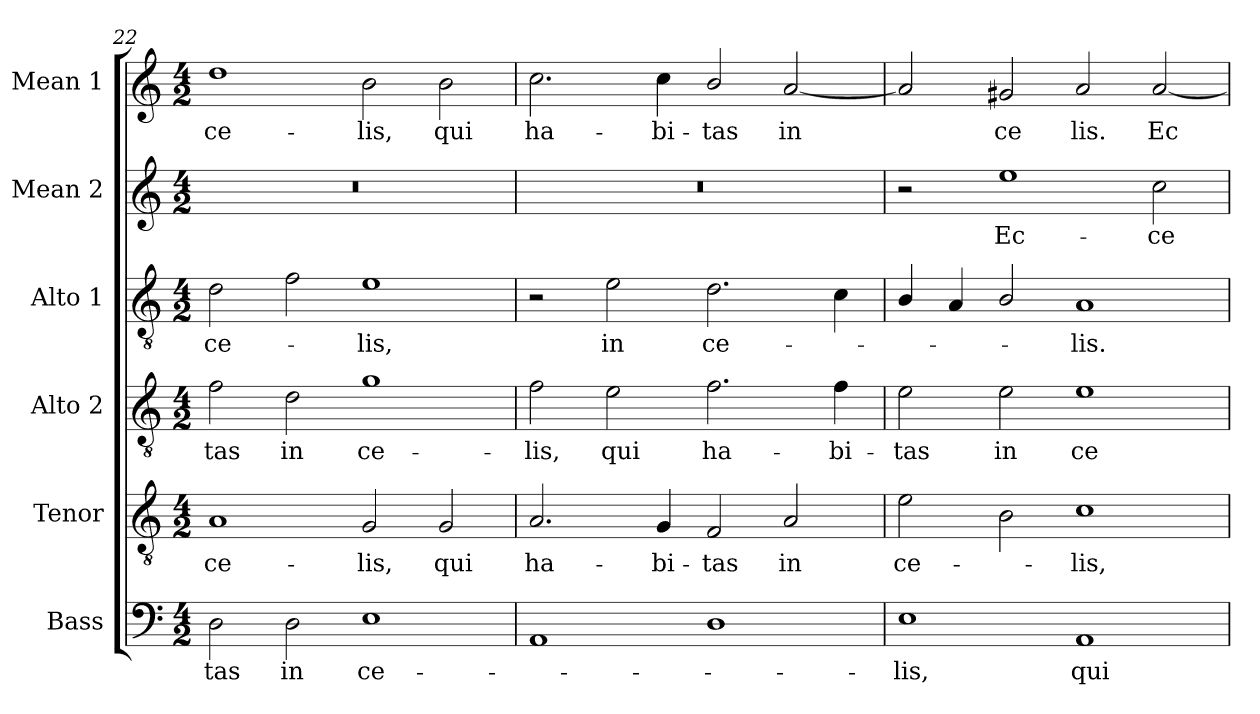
**kern	**text	**kern	**text	**kern	**text	**kern	**text	**kern	**text	**kern	**text
*part6	*part6	*part5	*part5	*part4	*part4	*part3	*part3	*part2	*part2	*part1	*part1
*staff6	*staff6	*staff5	*staff5	*staff4	*staff4	*staff3	*staff3	*staff2	*staff2	*staff1	*staff1
*I"Bass	*	*I"Tenor	*	*I"Alto 2	*	*I"Alto 1	*	*I"Mean 2	*	*I"Mean 1	*
*I'B.	*	*I'T.	*	*I'A2.	*	*I'A1	*	*I'M2.	*	*I'M1.	*
*clefF4	*	*clefGv2	*	*clefGv2	*	*clefGv2	*	*clefG2	*	*clefG2	*
*	*	*ITrd7c12	*	*ITrd7c12	*	*ITrd7c12	*	*	*	*	*
*k[]	*	*k[]	*	*k[]	*	*k[]	*	*k[]	*	*k[]	*
*a:	*	*a:	*	*a:	*	*a:	*	*a:	*	*a:	*
*M4/2	*	*M4/2	*	*M4/2	*	*M4/2	*	*M4/2	*	*M4/2	*
=22	=22	=22	=22	=22	=22	=22	=22	=22	=22	=22	=22
!	!LO:LY:b:color=#000000	!	!	!	!	!	!	!	!	!	!
!	!	!	!LO:LY:b:color=#000000	!	!	!	!	!	!	!	!
!	!	!	!	!	!LO:LY:b:color=#000000	!	!	!	!	!	!
!	!	!	!	!	!	!	!LO:LY:b:color=#000000	!LO:N:vis=1	!	!	!
!	!	!	!	!	!	!	!	!	!	!	!LO:LY:b:color=#000000
2Di\	-tas	1AAi	ce-	2Fi\	-tas	2Di\	ce-	0r	.	1ddi	ce-
!	!LO:LY:b:color=#000000	!	!	!	!	!	!	!	!	!	!
!	!	!	!	!	!LO:LY:b:color=#000000	!	!	!	!	!	!
2Di\	in	.	.	2Di\	in	2Fi\	.	.	.	.	.
!	!LO:LY:b:color=#000000	!	!	!	!	!	!	!	!	!	!
!	!	!	!LO:LY:b:color=#000000	!	!	!	!	!	!	!	!
!	!	!	!	!	!LO:LY:b:color=#000000	!	!	!	!	!	!
!	!	!	!	!	!	!	!LO:LY:b:color=#000000	!	!	!	!
!	!	!	!	!	!	!	!	!	!	!	!LO:LY:b:color=#000000
1Ei	ce-	2GGi/	-lis,	1Gi	ce-	1Ei	-lis,	.	.	2bi\	-lis,
!	!	!	!LO:LY:b:color=#000000	!	!	!	!	!	!	!	!
!	!	!	!	!	!	!	!	!	!	!	!LO:LY:b:color=#000000
.	.	2GGi/	qui	.	.	.	.	.	.	2bi\	qui
=23	=23	=23	=23	=23	=23	=23	=23	=23	=23	=23	=23
!	!	!	!LO:LY:b:color=#000000	!	!	!	!	!	!	!	!
!	!	!	!	!	!LO:LY:b:color=#000000	!	!	!LO:N:vis=1	!	!	!
!	!	!	!	!	!	!	!	!	!	!	!LO:LY:b:color=#000000
1AAi	.	2.AAi/	ha-	2Fi\	-lis,	2r	.	0r	.	2.cci\	ha-
!	!	!	!	!	!LO:LY:b:color=#000000	!	!	!	!	!	!
!	!	!	!	!	!	!	!LO:LY:b:color=#000000	!	!	!	!
.	.	.	.	2Ei\	qui	2Ei\	in	.	.	.	.
!	!	!	!LO:LY:b:color=#000000	!	!	!	!	!	!	!	!
!	!	!	!	!	!	!	!	!	!	!	!LO:LY:b:color=#000000
.	.	4GGi/	-bi-	.	.	.	.	.	.	4cci\	-bi-
!	!	!	!LO:LY:b:color=#000000	!	!	!	!	!	!	!	!
!	!	!	!	!	!LO:LY:b:color=#000000	!	!	!	!	!	!
!	!	!	!	!	!	!	!LO:LY:b:color=#000000	!	!	!	!
!	!	!	!	!	!	!	!	!	!	!	!LO:LY:b:color=#000000
1Di	.	2FFi/	-tas	2.Fi\	ha-	2.Di\	ce-	.	.	2bi/	-tas
!	!	!	!LO:LY:b:color=#000000	!	!	!	!	!	!	!	!
!	!	!	!	!	!	!	!	!	!	!	!LO:LY:b:color=#000000
.	.	2AAi/	in	.	.	.	.	.	.	[<2ai/	in
!	!	!	!	!	!LO:LY:b:color=#000000	!	!	!	!	!	!
.	.	.	.	4Fi\	-bi-	4Ci\	.	.	.	.	.
=24	=24	=24	=24	=24	=24	=24	=24	=24	=24	=24	=24
!	!LO:LY:b:color=#000000	!	!	!	!	!	!	!	!	!	!
!	!	!	!LO:LY:b:color=#000000	!	!	!	!	!	!	!	!
!	!	!	!	!	!LO:LY:b:color=#000000	!	!	!	!	!	!
1Ei	-lis,	2Ei\	ce-	2Ei\	-tas	4BBi/	.	2r	.	2ai/]	.
.	.	.	.	.	.	4AAi/	.	.	.	.	.
!	!	!	!	!	!LO:LY:b:color=#000000	!	!	!	!	!	!
!	!	!	!	!	!	!	!	!	!LO:LY:b:color=#000000	!	!
!	!	!	!	!	!	!	!	!	!	!	!LO:LY:b:color=#000000
.	.	2BBi\	.	2Ei\	in	2BBi/	.	1eei	Ec-	2g#Xi/	ce
!	!LO:LY:b:color=#000000	!	!	!	!	!	!	!	!	!	!
!	!	!	!LO:LY:b:color=#000000	!	!	!	!	!	!	!	!
!	!	!	!	!	!LO:LY:b:color=#000000	!	!	!	!	!	!
!	!	!	!	!	!	!	!LO:LY:b:color=#000000	!	!	!	!
!	!	!	!	!	!	!	!	!	!	!	!LO:LY:b:color=#000000
1AAi	qui	1Ci	-lis,	1Ei	ce-	1AAi	-lis.	.	.	2ai/	lis.
!	!	!	!	!	!	!	!	!	!LO:LY:b:color=#000000	!	!
!	!	!	!	!	!	!	!	!	!	!	!LO:LY:b:color=#000000
.	.	.	.	.	.	.	.	2cci\	-ce	[<2ai/	Ec-
=	=	=	=	=	=	=	=	=	=	=	=
*-	*-	*-	*-	*-	*-	*-	*-	*-	*-	*-	*-
